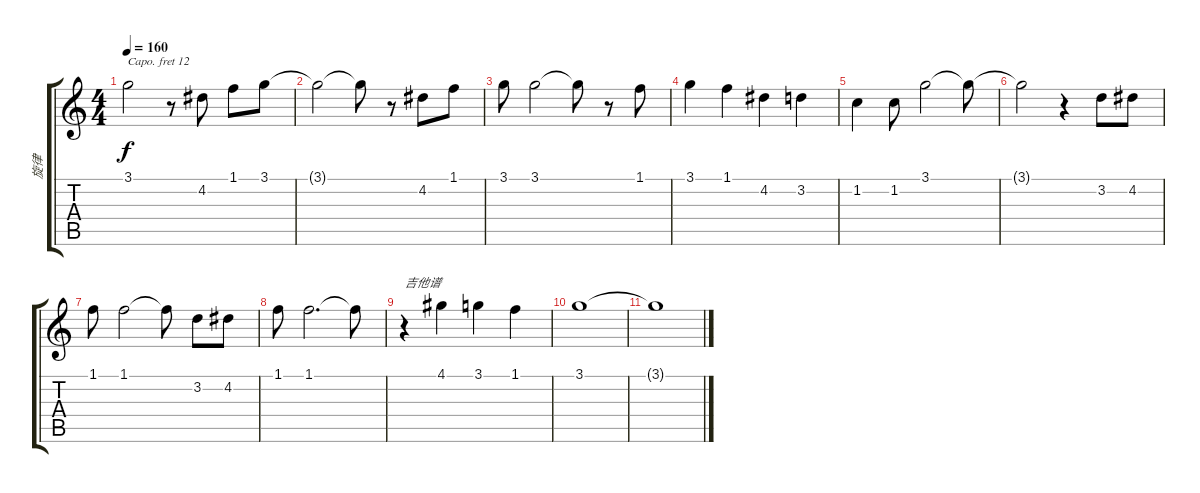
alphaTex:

\track ("旋律" "旋律") {instrument panflute}
\staff {score tabs}
\capo 12
\tuning (E4 B3 G3 D3 A2 E2) {hide}
\ts (4 4)
\tempo 160
\clef g2
\ks c
3.1{t}.2{dy f} r.8 4.2.8 1.1.8 3.1.8 |
3.1{t}.2 3.1{t}.8 r.8 4.2.8 1.1.8 |
3.1.8 3.1.2 3.1{t}.8 r.8 1.1.8 |
3.1.4 1.1.4 4.2.4 3.2.4 |
1.2.4 1.2.8 3.1.2 3.1{t}.8 |
3.1{t}.2 r.4 3.2.8 4.2.8 |
1.1.8 1.1.2 1.1{t}.8 3.2.8 4.2.8 |
1.1.8 1.1.2{d} 1.1{t}.8 |
r.4{txt "吉他谱"} 4.1.4 3.1.4 1.1.4 |
3.1.1 |
3.1{t}.1
